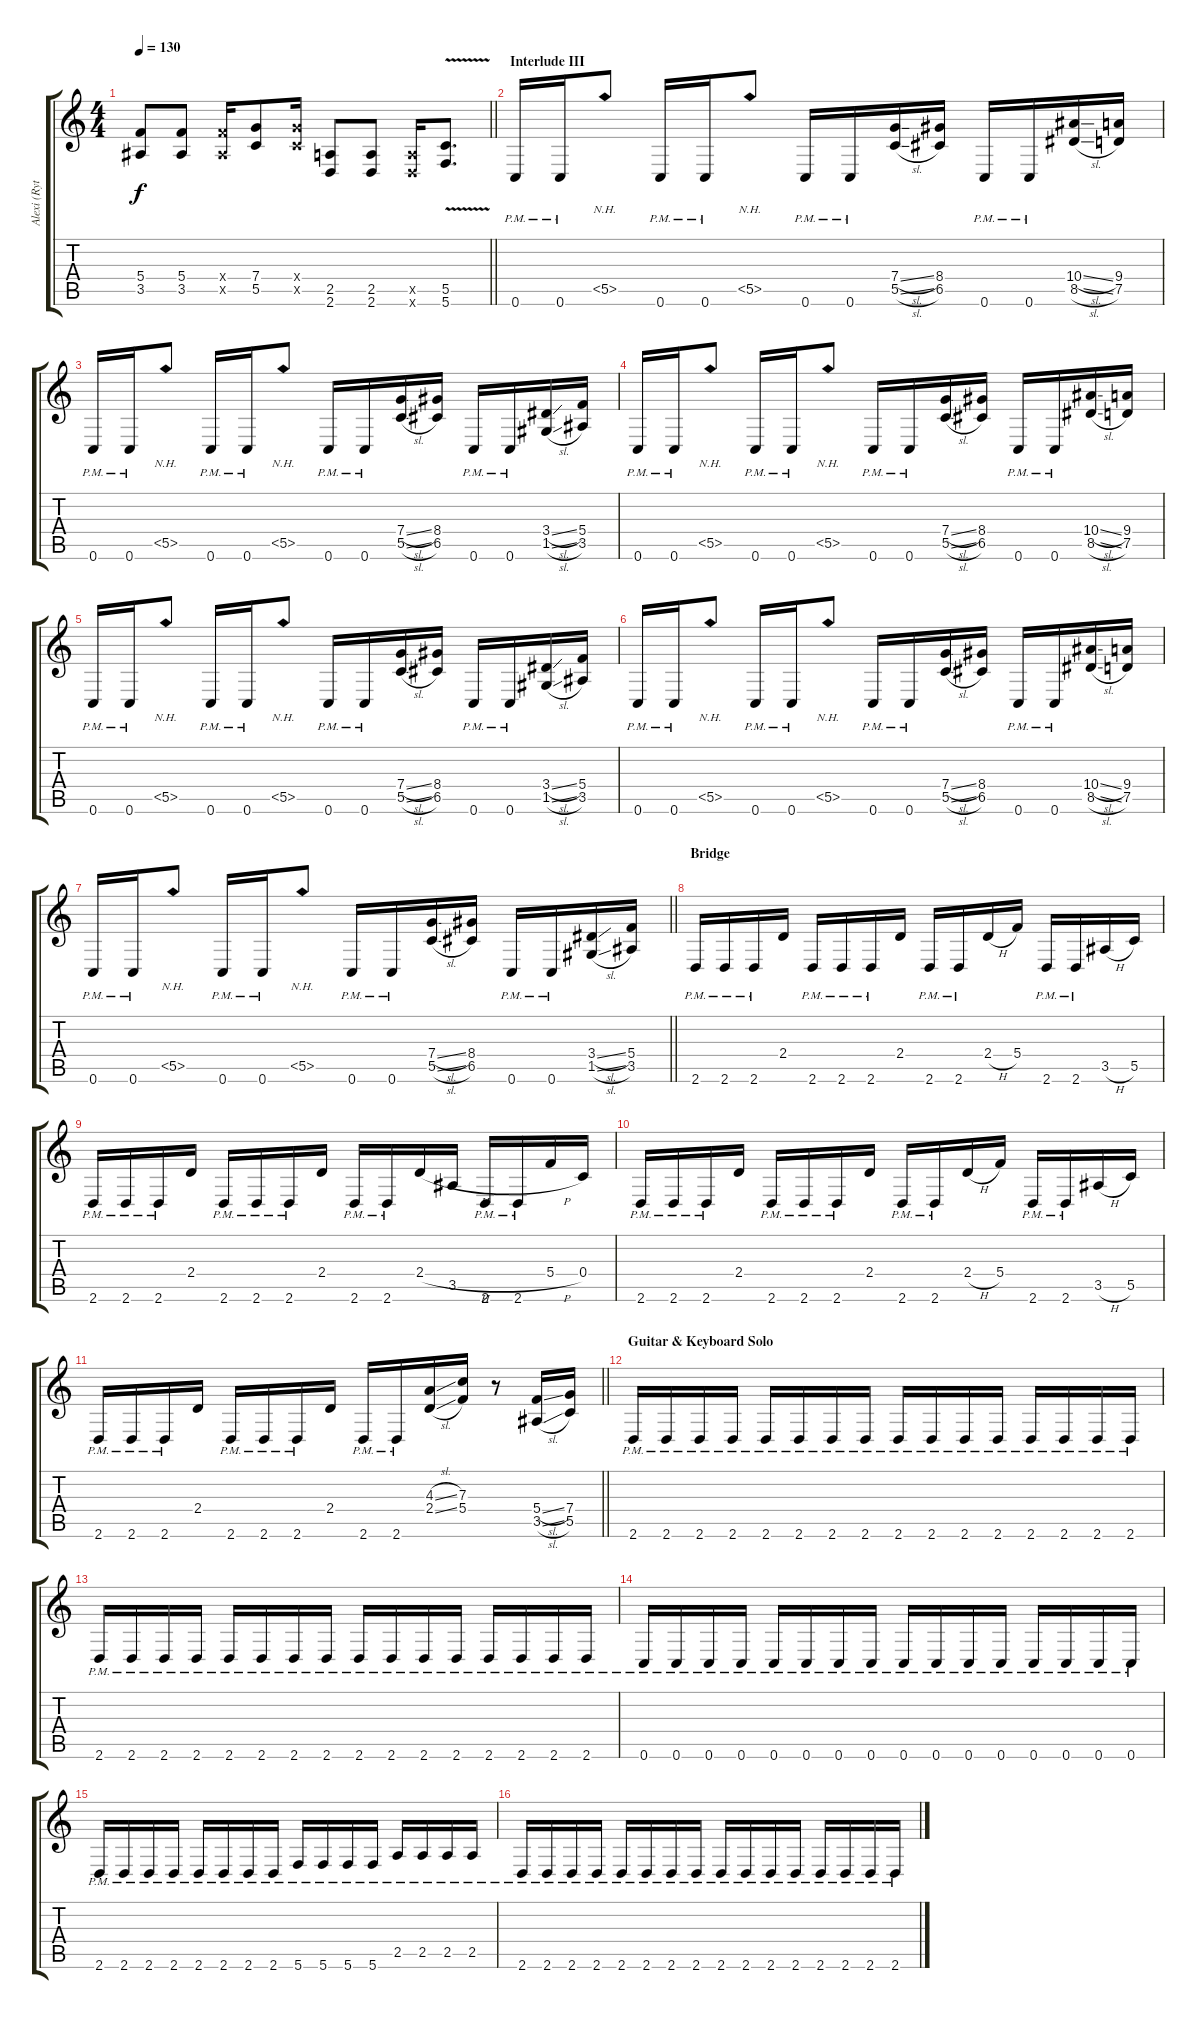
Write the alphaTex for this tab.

\track ("Alexi (Rythm Guitar)" "Alexi (Ryt") {instrument distortionguitar}
\staff {score tabs}
\tuning (D4 A3 F3 C3 G2 C2) {hide}
\ts (4 4)
\tempo 130
\clef g2
\barLineRight lightlight
\ks c
(5.4 3.5).8{dy f} (5.4 3.5).8 (5.4{x} 3.5{x}).16 (7.4 5.5).8 (7.4{x} 5.5{x}).16 (2.5 2.6).8 (2.5 2.6).8 (2.5{x} 2.6{x}).16 (5.5{v} 5.6{v}).8{d} |
\section ("" "Interlude III")
0.6{pm}.16{volume 13 balance 2 instrument distortionguitar} 0.6{pm}.16 5.5{nh}.8 0.6{pm}.16 0.6{pm}.16 5.5{nh}.8 0.6{pm}.16 0.6{pm}.16 (7.4{sl} 5.5{sl}).16 (8.4 6.5).16 0.6{pm}.16 0.6{pm}.16 (10.4{sl} 8.5{sl}).16 (9.4 7.5).16 |
0.6{pm}.16 0.6{pm}.16 5.5{nh}.8 0.6{pm}.16 0.6{pm}.16 5.5{nh}.8 0.6{pm}.16 0.6{pm}.16 (7.4{sl} 5.5{sl}).16 (8.4 6.5).16 0.6{pm}.16 0.6{pm}.16 (3.4{sl} 1.5{sl}).16 (5.4 3.5).16 |
0.6{pm}.16 0.6{pm}.16 5.5{nh}.8 0.6{pm}.16 0.6{pm}.16 5.5{nh}.8 0.6{pm}.16 0.6{pm}.16 (7.4{sl} 5.5{sl}).16 (8.4 6.5).16 0.6{pm}.16 0.6{pm}.16 (10.4{sl} 8.5{sl}).16 (9.4 7.5).16 |
0.6{pm}.16 0.6{pm}.16 5.5{nh}.8 0.6{pm}.16 0.6{pm}.16 5.5{nh}.8 0.6{pm}.16 0.6{pm}.16 (7.4{sl} 5.5{sl}).16 (8.4 6.5).16 0.6{pm}.16 0.6{pm}.16 (3.4{sl} 1.5{sl}).16 (5.4 3.5).16 |
0.6{pm}.16 0.6{pm}.16 5.5{nh}.8 0.6{pm}.16 0.6{pm}.16 5.5{nh}.8 0.6{pm}.16 0.6{pm}.16 (7.4{sl} 5.5{sl}).16 (8.4 6.5).16 0.6{pm}.16 0.6{pm}.16 (10.4{sl} 8.5{sl}).16 (9.4 7.5).16 |
\barLineRight lightlight
0.6{pm}.16 0.6{pm}.16 5.5{nh}.8 0.6{pm}.16 0.6{pm}.16 5.5{nh}.8 0.6{pm}.16 0.6{pm}.16 (7.4{sl} 5.5{sl}).16 (8.4 6.5).16 0.6{pm}.16 0.6{pm}.16 (3.4{sl} 1.5{sl}).16 (5.4 3.5).16 |
\section ("" "Bridge")
2.6{pm}.16 2.6{pm}.16 2.6{pm}.16 2.4.16 2.6{pm}.16 2.6{pm}.16 2.6{pm}.16 2.4.16 2.6{pm}.16 2.6{pm}.16 2.4{h}.16 5.4.16 2.6{pm}.16 2.6{pm}.16 3.5{h}.16 5.5.16 |
2.6{pm}.16 2.6{pm}.16 2.6{pm}.16 2.4.16 2.6{pm}.16 2.6{pm}.16 2.6{pm}.16 2.4.16 2.6{pm}.16 2.6{pm}.16 2.4{h}.16 3.5.16 2.6{pm}.16 2.6{pm}.16 5.4{h}.16 0.4.16 |
2.6{pm}.16 2.6{pm}.16 2.6{pm}.16 2.4.16 2.6{pm}.16 2.6{pm}.16 2.6{pm}.16 2.4.16 2.6{pm}.16 2.6{pm}.16 2.4{h}.16 5.4.16 2.6{pm}.16 2.6{pm}.16 3.5{h}.16 5.5.16 |
\barLineRight lightlight
2.6{pm}.16 2.6{pm}.16 2.6{pm}.16 2.4.16 2.6{pm}.16 2.6{pm}.16 2.6{pm}.16 2.4.16 2.6{pm}.16 2.6{pm}.16 (4.3{sl} 2.4{sl}).16 (7.3 5.4).16 r.8 (5.4{sl} 3.5{sl}).16 (7.4 5.5).16 |
\section ("" "Guitar & Keyboard Solo")
2.6{pm}.16{volume 13 balance 2 instrument distortionguitar} 2.6{pm}.16 2.6{pm}.16 2.6{pm}.16 2.6{pm}.16 2.6{pm}.16 2.6{pm}.16 2.6{pm}.16 2.6{pm}.16 2.6{pm}.16 2.6{pm}.16 2.6{pm}.16 2.6{pm}.16 2.6{pm}.16 2.6{pm}.16 2.6{pm}.16 |
2.6{pm}.16 2.6{pm}.16 2.6{pm}.16 2.6{pm}.16 2.6{pm}.16 2.6{pm}.16 2.6{pm}.16 2.6{pm}.16 2.6{pm}.16 2.6{pm}.16 2.6{pm}.16 2.6{pm}.16 2.6{pm}.16 2.6{pm}.16 2.6{pm}.16 2.6{pm}.16 |
0.6{pm}.16 0.6{pm}.16 0.6{pm}.16 0.6{pm}.16 0.6{pm}.16 0.6{pm}.16 0.6{pm}.16 0.6{pm}.16 0.6{pm}.16 0.6{pm}.16 0.6{pm}.16 0.6{pm}.16 0.6{pm}.16 0.6{pm}.16 0.6{pm}.16 0.6{pm}.16 |
2.6{pm}.16 2.6{pm}.16 2.6{pm}.16 2.6{pm}.16 2.6{pm}.16 2.6{pm}.16 2.6{pm}.16 2.6{pm}.16 5.6{pm}.16 5.6{pm}.16 5.6{pm}.16 5.6{pm}.16 2.5{pm}.16 2.5{pm}.16 2.5{pm}.16 2.5{pm}.16 |
2.6{pm}.16 2.6{pm}.16 2.6{pm}.16 2.6{pm}.16 2.6{pm}.16 2.6{pm}.16 2.6{pm}.16 2.6{pm}.16 2.6{pm}.16 2.6{pm}.16 2.6{pm}.16 2.6{pm}.16 2.6{pm}.16 2.6{pm}.16 2.6{pm}.16 2.6{pm}.16
